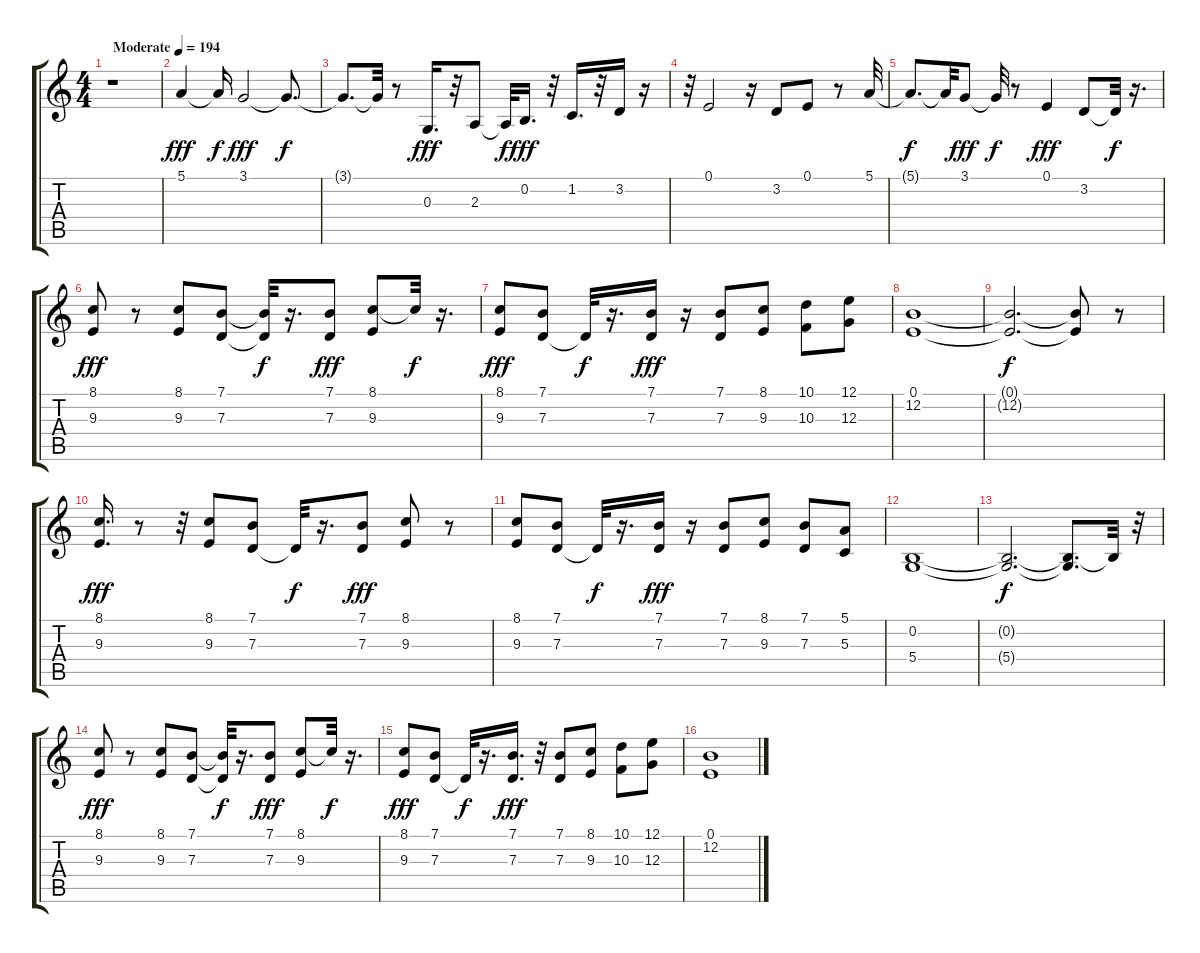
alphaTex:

\track "" {instrument altosax}
\staff {score tabs}
\tuning (E4 B3 G3 D3 A2 E2) {hide}
\ts (4 4)
\tempo (194 "Moderate")
\clef g2
\ks c
r.1{dy fff instrument altosax} |
5.1.4 5.1{t}.16{dy f} 3.1.2{dy fff} 3.1{t}.8{d dy f} |
3.1{t}.8{d} 3.1{t}.32 r.8 0.3.16{d dy fff} r.32 2.3.8 2.3{t}.32{dy f} 0.2.16{d dy fff} r.32 1.2.16{d} r.32 3.2.16 r.16 |
r.32 0.1.2 r.16 3.2.8 0.1.8 r.8 5.1.32 |
5.1{t}.8{d dy f} 5.1{t}.32 3.1.8{dy fff} 3.1{t}.32{dy f} r.8 0.1.4{dy fff} 3.2.8 3.2{t}.32{dy f} r.16{d} |
(8.1 9.3).8{dy fff} r.8 (8.1 9.3).8 (7.1 7.3).8 (7.1{t} 7.3{t}).32{dy f} r.16{d} (7.1 7.3).8{dy fff} (8.1 9.3).8 8.1{t}.32{dy f} r.16{d} |
(8.1 9.3).8{dy fff} (7.1 7.3).8 7.3{t}.32{dy f} r.16{d} (7.1 7.3).16{dy fff} r.16 (7.1 7.3).8 (8.1 9.3).8 (10.1 10.3).8 (12.1 12.3).8 |
(0.1 12.2).1 |
(0.1{t} 12.2{t}).2{d dy f} (0.1{t} 12.2{t}).8 r.8 |
(8.1 9.3).16{d dy fff} r.8 r.32 (8.1 9.3).8 (7.1 7.3).8 7.3{t}.32{dy f} r.16{d} (7.1 7.3).8{dy fff} (8.1 9.3).8 r.8 |
(8.1 9.3).8 (7.1 7.3).8 7.3{t}.32{dy f} r.16{d} (7.1 7.3).16{dy fff} r.16 (7.1 7.3).8 (8.1 9.3).8 (7.1 7.3).8 (5.1 5.3).8 |
(0.2 5.4).1 |
(0.2{t} 5.4{t}).2{d dy f} (0.2{t} 5.4{t}).8{d} 0.2{t}.32 r.32 |
(8.1 9.3).8{dy fff} r.8 (8.1 9.3).8 (7.1 7.3).8 (7.1{t} 7.3{t}).32{dy f} r.16{d} (7.1 7.3).8{dy fff} (8.1 9.3).8 8.1{t}.32{dy f} r.16{d} |
(8.1 9.3).8{dy fff} (7.1 7.3).8 7.3{t}.32{dy f} r.16{d} (7.1 7.3).16{d dy fff} r.32 (7.1 7.3).8 (8.1 9.3).8 (10.1 10.3).8 (12.1 12.3).8 |
(0.1 12.2).1
